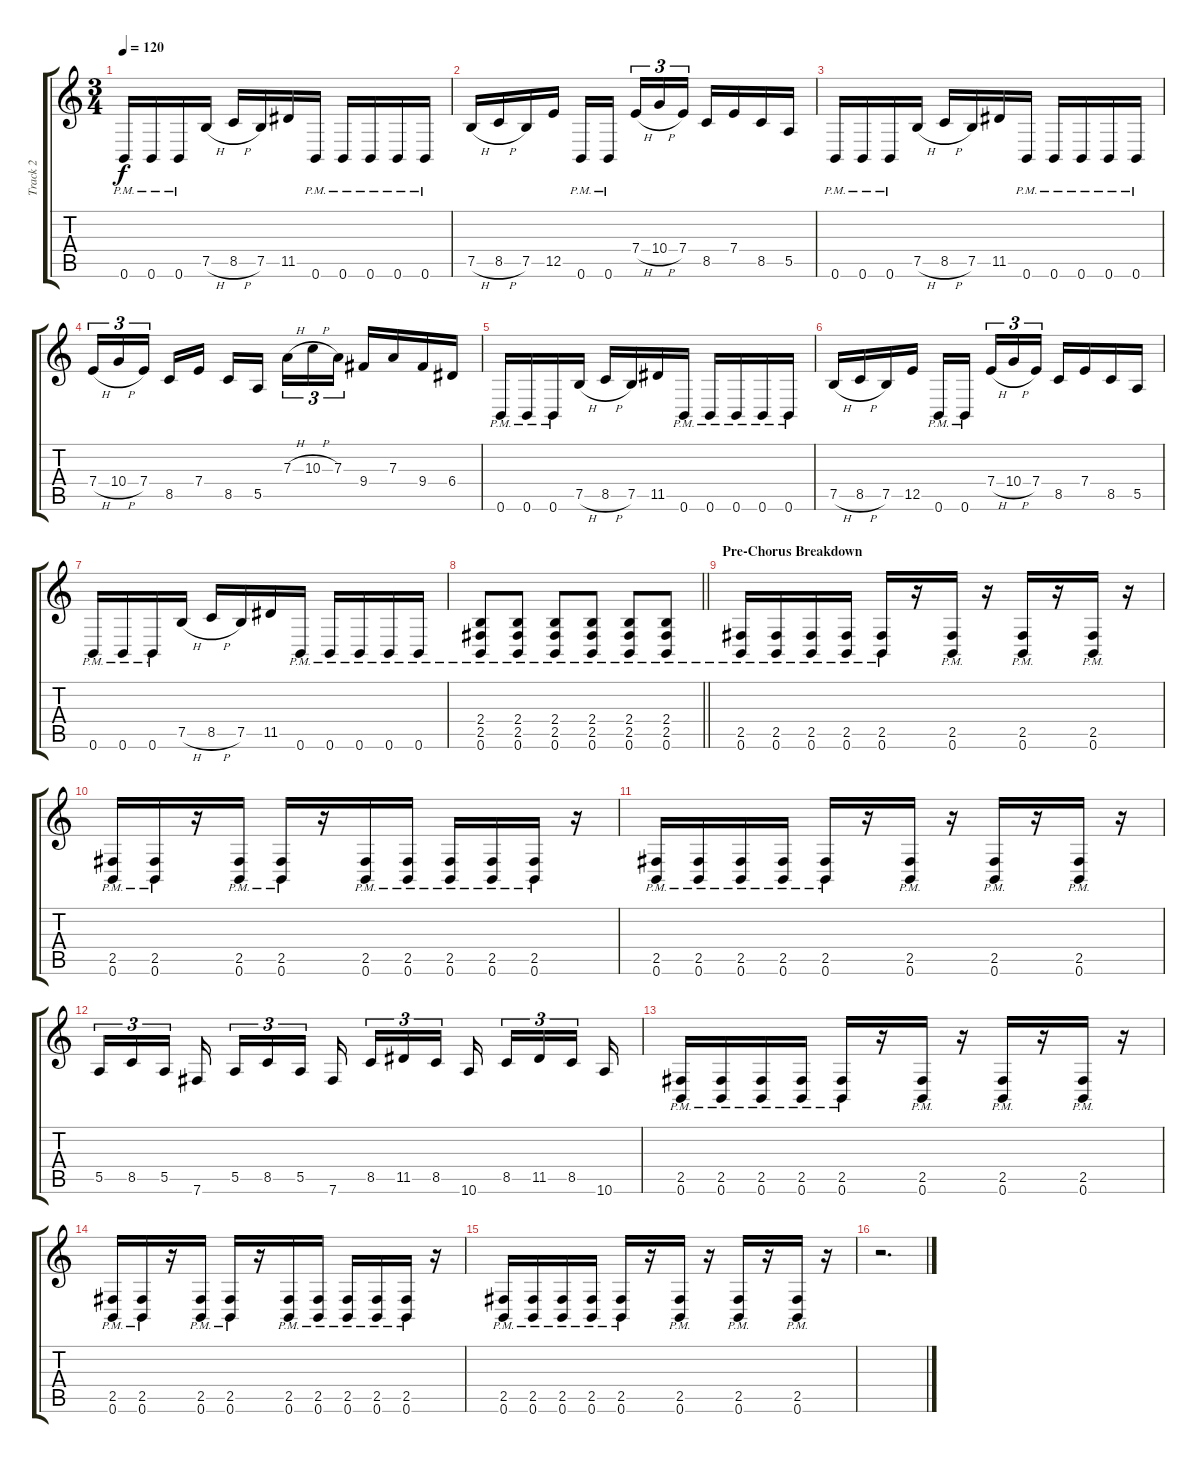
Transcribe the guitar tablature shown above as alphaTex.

\track ("Track 2" "Track 2") {instrument distortionguitar}
\staff {score tabs}
\tuning (B3 Gb3 D3 A2 E2 B1) {hide}
\ts (3 4)
\tempo 120
\clef g2
\ks c
0.6{pm}.16{dy f} 0.6{pm}.16 0.6{pm}.16 7.5{h}.16 8.5{h}.16 7.5.16 11.5.16 0.6{pm}.16 0.6{pm}.16 0.6{pm}.16 0.6{pm}.16 0.6{pm}.16 |
7.5{h}.16 8.5{h}.16 7.5.16 12.5.16 0.6{pm}.16 0.6{pm}.16{beam splitsecondary} 7.4{h}.16{tu (3 2)} 10.4{h}.16{tu (3 2)} 7.4.16{tu (3 2)} 8.5.16 7.4.16 8.5.16 5.5.16 |
0.6{pm}.16 0.6{pm}.16 0.6{pm}.16 7.5{h}.16 8.5{h}.16 7.5.16 11.5.16 0.6{pm}.16 0.6{pm}.16 0.6{pm}.16 0.6{pm}.16 0.6{pm}.16 |
7.4{h}.16{tu (3 2)} 10.4{h}.16{tu (3 2)} 7.4.16{tu (3 2) beam splitsecondary} 8.5.16 7.4.16 8.5.16 5.5.16{beam splitsecondary} 7.3{h}.16{tu (3 2)} 10.3{h}.16{tu (3 2)} 7.3.16{tu (3 2)} 9.4.16 7.3.16 9.4.16 6.4.16 |
0.6{pm}.16 0.6{pm}.16 0.6{pm}.16 7.5{h}.16 8.5{h}.16 7.5.16 11.5.16 0.6{pm}.16 0.6{pm}.16 0.6{pm}.16 0.6{pm}.16 0.6{pm}.16 |
7.5{h}.16 8.5{h}.16 7.5.16 12.5.16 0.6{pm}.16 0.6{pm}.16{beam splitsecondary} 7.4{h}.16{tu (3 2)} 10.4{h}.16{tu (3 2)} 7.4.16{tu (3 2)} 8.5.16 7.4.16 8.5.16 5.5.16 |
0.6{pm}.16 0.6{pm}.16 0.6{pm}.16 7.5{h}.16 8.5{h}.16 7.5.16 11.5.16 0.6{pm}.16 0.6{pm}.16 0.6{pm}.16 0.6{pm}.16 0.6{pm}.16 |
\barLineRight lightlight
(2.4{pm} 2.5{pm} 0.6{pm}).8 (2.4{pm} 2.5{pm} 0.6{pm}).8 (2.4{pm} 2.5{pm} 0.6{pm}).8 (2.4{pm} 2.5{pm} 0.6{pm}).8 (2.4{pm} 2.5{pm} 0.6{pm}).8 (2.4{pm} 2.5{pm} 0.6{pm}).8 |
\section ("" "Pre-Chorus Breakdown")
(2.5{pm} 0.6{pm}).16 (2.5{pm} 0.6{pm}).16 (2.5{pm} 0.6{pm}).16 (2.5{pm} 0.6{pm}).16 (2.5{pm} 0.6{pm}).16 r.16 (2.5{pm} 0.6{pm}).16 r.16 (2.5{pm} 0.6{pm}).16 r.16 (2.5{pm} 0.6{pm}).16 r.16 |
(2.5{pm} 0.6{pm}).16 (2.5{pm} 0.6{pm}).16 r.16 (2.5{pm} 0.6{pm}).16 (2.5{pm} 0.6{pm}).16 r.16 (2.5{pm} 0.6{pm}).16 (2.5{pm} 0.6{pm}).16 (2.5{pm} 0.6{pm}).16 (2.5{pm} 0.6{pm}).16 (2.5{pm} 0.6{pm}).16 r.16 |
(2.5{pm} 0.6{pm}).16 (2.5{pm} 0.6{pm}).16 (2.5{pm} 0.6{pm}).16 (2.5{pm} 0.6{pm}).16 (2.5{pm} 0.6{pm}).16 r.16 (2.5{pm} 0.6{pm}).16 r.16 (2.5{pm} 0.6{pm}).16 r.16 (2.5{pm} 0.6{pm}).16 r.16 |
5.5.16{tu (3 2)} 8.5.16{tu (3 2)} 5.5.16{tu (3 2) beam splitsecondary} 7.6.16{beam splitsecondary} 5.5.16{tu (3 2)} 8.5.16{tu (3 2)} 5.5.16{tu (3 2) beam splitsecondary} 7.6.16{beam splitsecondary} 8.5.16{tu (3 2)} 11.5.16{tu (3 2)} 8.5.16{tu (3 2)} 10.6.16{beam splitsecondary} 8.5.16{tu (3 2)} 11.5.16{tu (3 2)} 8.5.16{tu (3 2) beam splitsecondary} 10.6.16 |
(2.5{pm} 0.6{pm}).16 (2.5{pm} 0.6{pm}).16 (2.5{pm} 0.6{pm}).16 (2.5{pm} 0.6{pm}).16 (2.5{pm} 0.6{pm}).16 r.16 (2.5{pm} 0.6{pm}).16 r.16 (2.5{pm} 0.6{pm}).16 r.16 (2.5{pm} 0.6{pm}).16 r.16 |
(2.5{pm} 0.6{pm}).16 (2.5{pm} 0.6{pm}).16 r.16 (2.5{pm} 0.6{pm}).16 (2.5{pm} 0.6{pm}).16 r.16 (2.5{pm} 0.6{pm}).16 (2.5{pm} 0.6{pm}).16 (2.5{pm} 0.6{pm}).16 (2.5{pm} 0.6{pm}).16 (2.5{pm} 0.6{pm}).16 r.16 |
(2.5{pm} 0.6{pm}).16 (2.5{pm} 0.6{pm}).16 (2.5{pm} 0.6{pm}).16 (2.5{pm} 0.6{pm}).16 (2.5{pm} 0.6{pm}).16 r.16 (2.5{pm} 0.6{pm}).16 r.16 (2.5{pm} 0.6{pm}).16 r.16 (2.5{pm} 0.6{pm}).16 r.16 |
r.2{d}
